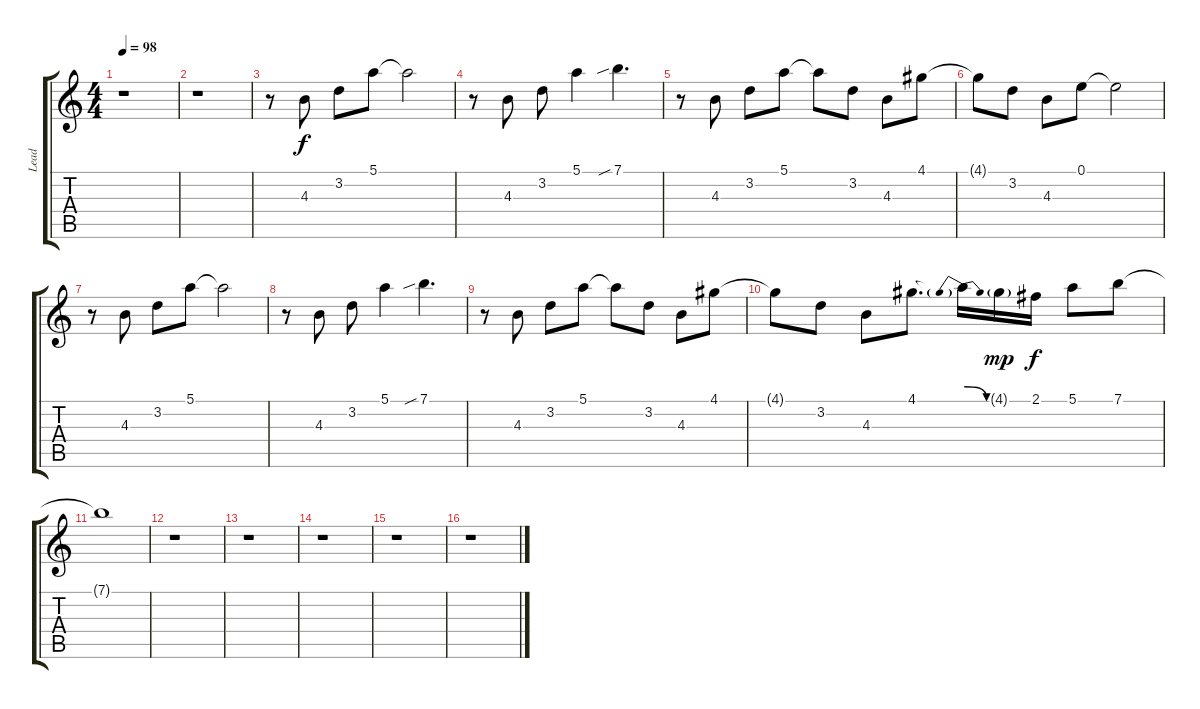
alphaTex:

\track ("Lead" "Lead") {instrument acousticguitarsteel}
\staff {score tabs}
\tuning (E4 B3 G3 D3 A2 E2) {hide}
\ts (4 4)
\tempo 98
\clef g2
\ks c
r.1{dy f} |
r.1 |
r.8 4.3.8 3.2.8 5.1.8 5.1{t}.2 |
r.8 4.3.8 3.2.8 5.1.4 7.1{sib}.4{d} |
r.8 4.3.8 3.2.8 5.1.8 5.1{t}.8 3.2.8 4.3.8 4.1.8 |
4.1{t}.8 3.2.8 4.3.8 0.1.8 0.1{t}.2 |
r.8 4.3.8 3.2.8 5.1.8 5.1{t}.2 |
r.8 4.3.8 3.2.8 5.1.4 7.1{sib}.4{d} |
r.8 4.3.8 3.2.8 5.1.8 5.1{t}.8 3.2.8 4.3.8 4.1.8 |
4.1{t}.8 3.2.8 4.3.8 4.1.8{d} 4.1{be (prebendrelease 0 2 60 0) t}.16 4.1{g}.16{dy mp} 2.1.16{dy f} 5.1.8 7.1.8 |
7.1{t}.1 |
r.1 |
r.1 |
r.1 |
r.1 |
r.1
